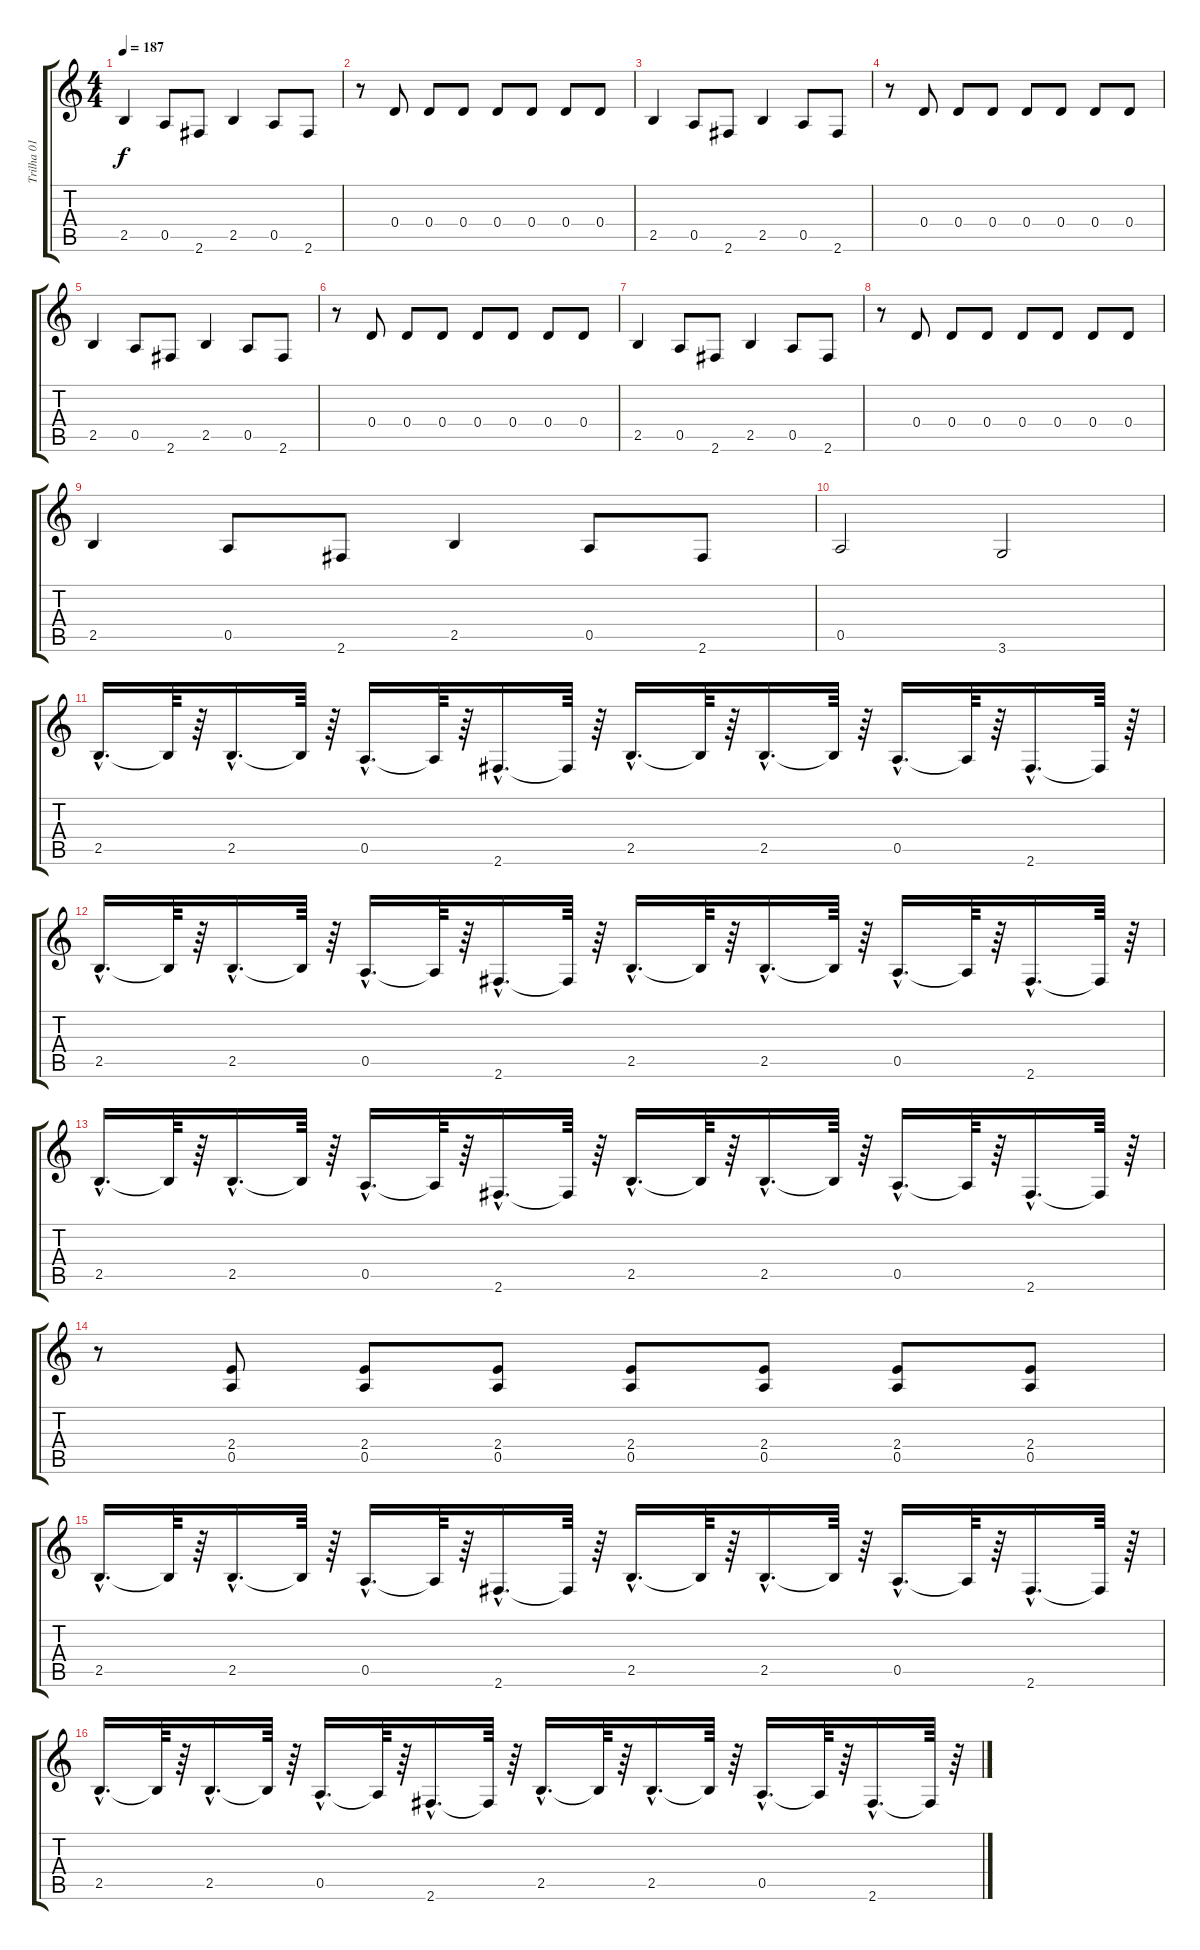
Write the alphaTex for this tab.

\track ("Trilha 01" "Trilha 01") {instrument distortionguitar}
\staff {score tabs}
\tuning (E4 B3 G3 D3 A2 E2) {hide}
\ts (4 4)
\tempo 187
\clef g2
\ks c
2.5.4{dy f} 0.5.8 2.6.8 2.5.4 0.5.8 2.6.8 |
r.8 0.4.8 0.4.8 0.4.8 0.4.8 0.4.8 0.4.8 0.4.8 |
2.5.4 0.5.8 2.6.8 2.5.4 0.5.8 2.6.8 |
r.8 0.4.8 0.4.8 0.4.8 0.4.8 0.4.8 0.4.8 0.4.8 |
2.5.4 0.5.8 2.6.8 2.5.4 0.5.8 2.6.8 |
r.8 0.4.8 0.4.8 0.4.8 0.4.8 0.4.8 0.4.8 0.4.8 |
2.5.4 0.5.8 2.6.8 2.5.4 0.5.8 2.6.8 |
r.8 0.4.8 0.4.8 0.4.8 0.4.8 0.4.8 0.4.8 0.4.8 |
2.5.4 0.5.8 2.6.8 2.5.4 0.5.8 2.6.8 |
0.5.2 3.6.2 |
2.5{hac}.16{d} 2.5{t}.64 r.64 2.5{hac}.16{d} 2.5{t}.64 r.64 0.5{hac}.16{d} 0.5{t}.64 r.64 2.6{hac}.16{d} 2.6{t}.64 r.64 2.5{hac}.16{d} 2.5{t}.64 r.64 2.5{hac}.16{d} 2.5{t}.64 r.64 0.5{hac}.16{d} 0.5{t}.64 r.64 2.6{hac}.16{d} 2.6{t}.64 r.64 |
2.5{hac}.16{d} 2.5{t}.64 r.64 2.5{hac}.16{d} 2.5{t}.64 r.64 0.5{hac}.16{d} 0.5{t}.64 r.64 2.6{hac}.16{d} 2.6{t}.64 r.64 2.5{hac}.16{d} 2.5{t}.64 r.64 2.5{hac}.16{d} 2.5{t}.64 r.64 0.5{hac}.16{d} 0.5{t}.64 r.64 2.6{hac}.16{d} 2.6{t}.64 r.64 |
2.5{hac}.16{d} 2.5{t}.64 r.64 2.5{hac}.16{d} 2.5{t}.64 r.64 0.5{hac}.16{d} 0.5{t}.64 r.64 2.6{hac}.16{d} 2.6{t}.64 r.64 2.5{hac}.16{d} 2.5{t}.64 r.64 2.5{hac}.16{d} 2.5{t}.64 r.64 0.5{hac}.16{d} 0.5{t}.64 r.64 2.6{hac}.16{d} 2.6{t}.64 r.64 |
r.8 (2.4 0.5).8 (2.4 0.5).8 (2.4 0.5).8 (2.4 0.5).8 (2.4 0.5).8 (2.4 0.5).8 (2.4 0.5).8 |
2.5{hac}.16{d} 2.5{t}.64 r.64 2.5{hac}.16{d} 2.5{t}.64 r.64 0.5{hac}.16{d} 0.5{t}.64 r.64 2.6{hac}.16{d} 2.6{t}.64 r.64 2.5{hac}.16{d} 2.5{t}.64 r.64 2.5{hac}.16{d} 2.5{t}.64 r.64 0.5{hac}.16{d} 0.5{t}.64 r.64 2.6{hac}.16{d} 2.6{t}.64 r.64 |
2.5{hac}.16{d} 2.5{t}.64 r.64 2.5{hac}.16{d} 2.5{t}.64 r.64 0.5{hac}.16{d} 0.5{t}.64 r.64 2.6{hac}.16{d} 2.6{t}.64 r.64 2.5{hac}.16{d} 2.5{t}.64 r.64 2.5{hac}.16{d} 2.5{t}.64 r.64 0.5{hac}.16{d} 0.5{t}.64 r.64 2.6{hac}.16{d} 2.6{t}.64 r.64
